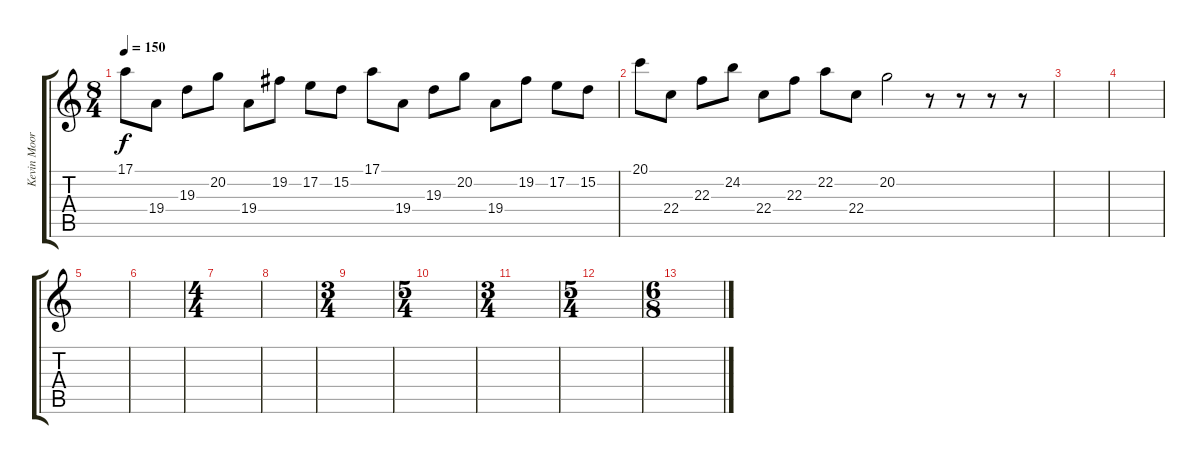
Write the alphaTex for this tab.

\track ("Kevin Moore: Lead" "Kevin Moor") {instrument lead2sawtooth}
\staff {score tabs}
\tuning (E4 B3 G3 D3 A2 E2) {hide}
\ts (8 4)
\tempo 150
\clef g2
\ks c
17.1.8{dy f} 19.4.8 19.3.8 20.2.8 19.4.8 19.2.8 17.2.8 15.2.8 17.1.8 19.4.8 19.3.8 20.2.8 19.4.8 19.2.8 17.2.8 15.2.8 |
20.1.8 22.4.8 22.3.8 24.2.8 22.4.8 22.3.8 22.2.8 22.4.8 20.2.2 r.8 r.8 r.8 r.8 |
|
|
|
|
\ts (4 4)
|
|
\ts (3 4)
|
\ts (5 4)
|
\ts (3 4)
|
\ts (5 4)
|
\ts (6 8)
